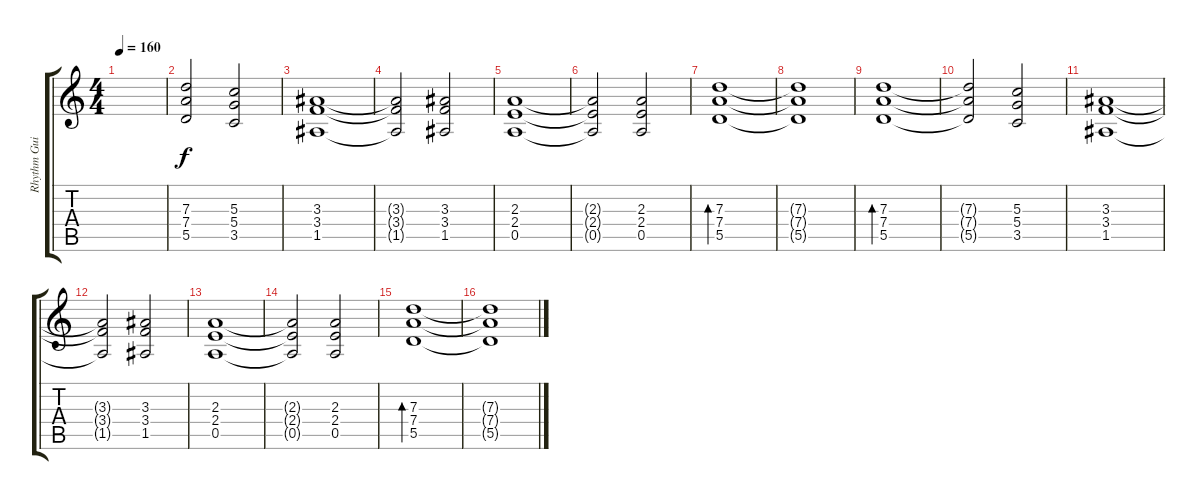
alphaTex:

\track ("Rhythm Guitar" "Rhythm Gui") {instrument overdrivenguitar}
\staff {score tabs}
\tuning (E4 B3 G3 D3 A2 D2) {hide}
\ts (4 4)
\tempo 160
\clef g2
\ks c
|
(7.3 7.4 5.5).2 (5.3 5.4 3.5).2 |
(3.3 3.4 1.5).1 |
(3.3{t} 3.4{t} 1.5{t}).2 (3.3 3.4 1.5).2 |
(2.3 2.4 0.5).1 |
(2.3{t} 2.4{t} 0.5{t}).2 (2.3 2.4 0.5).2 |
(7.3 7.4 5.5).1{bd 240} |
(7.3{t} 7.4{t} 5.5{t}).1 |
(7.3 7.4 5.5).1{bd 240} |
(7.3{t} 7.4{t} 5.5{t}).2 (5.3 5.4 3.5).2 |
(3.3 3.4 1.5).1 |
(3.3{t} 3.4{t} 1.5{t}).2 (3.3 3.4 1.5).2 |
(2.3 2.4 0.5).1 |
(2.3{t} 2.4{t} 0.5{t}).2 (2.3 2.4 0.5).2 |
(7.3 7.4 5.5).1{bd 240} |
(7.3{t} 7.4{t} 5.5{t}).1
